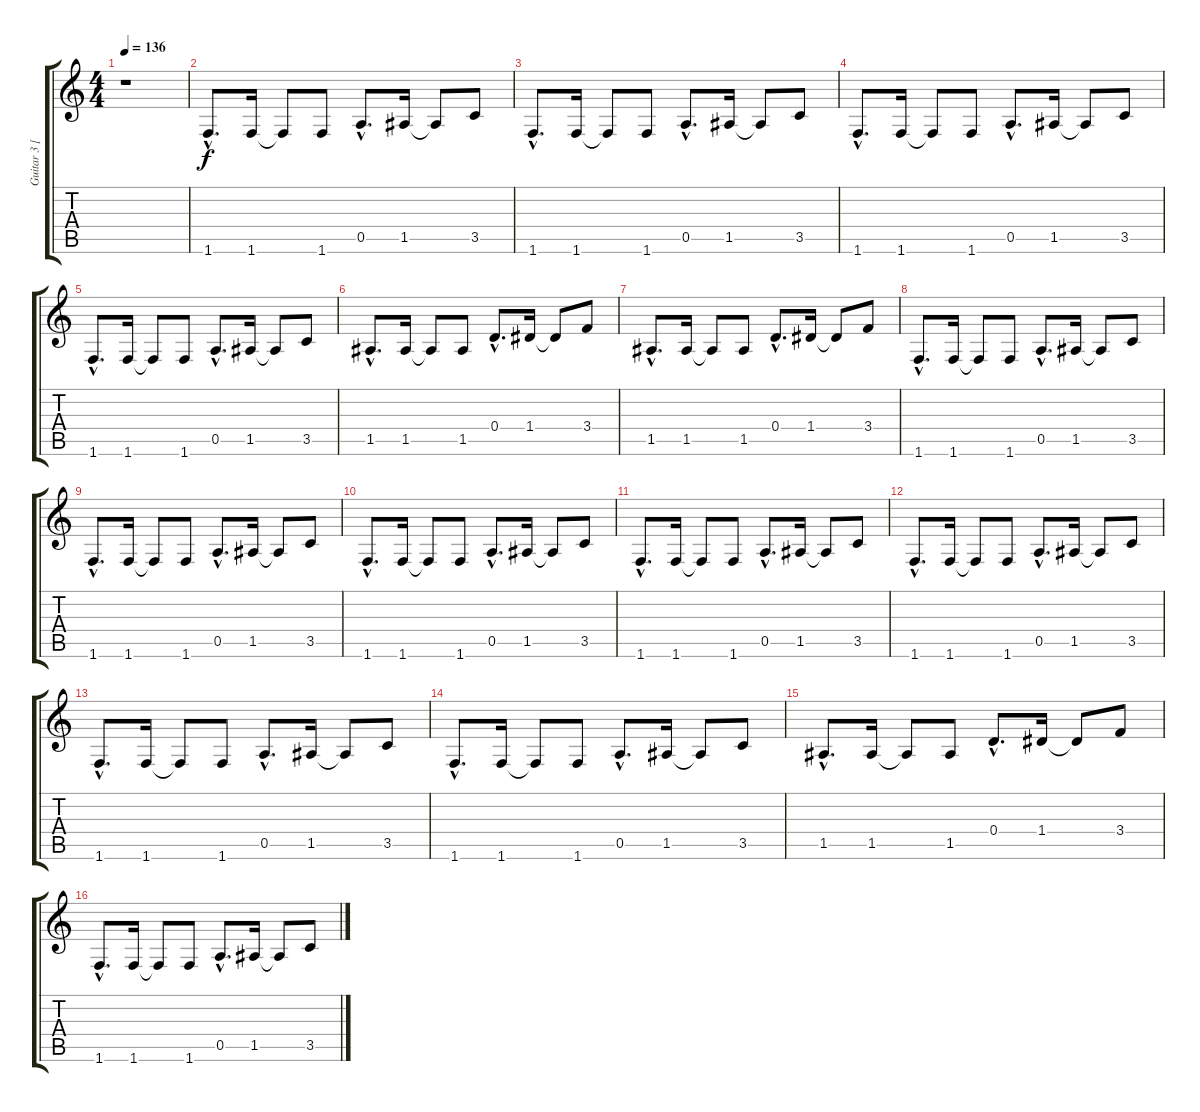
\track ("Guitar 3 [Bass arrg. for Guitar]" "Guitar 3 [") {instrument electricguitarclean}
\staff {score tabs}
\tuning (E4 B3 G3 D3 A2 E2) {hide}
\ts (4 4)
\tempo 136
\clef g2
\ks c
r.1{dy f} |
1.6{hac}.8{d} 1.6.16 1.6{t}.8 1.6.8 0.5{hac}.8{d} 1.5.16 1.5{t}.8 3.5.8 |
1.6{hac}.8{d} 1.6.16 1.6{t}.8 1.6.8 0.5{hac}.8{d} 1.5.16 1.5{t}.8 3.5.8 |
1.6{hac}.8{d} 1.6.16 1.6{t}.8 1.6.8 0.5{hac}.8{d} 1.5.16 1.5{t}.8 3.5.8 |
1.6{hac}.8{d} 1.6.16 1.6{t}.8 1.6.8 0.5{hac}.8{d} 1.5.16 1.5{t}.8 3.5.8 |
1.5{hac}.8{d} 1.5.16 1.5{t}.8 1.5.8 0.4{hac}.8{d} 1.4.16 1.4{t}.8 3.4.8 |
1.5{hac}.8{d} 1.5.16 1.5{t}.8 1.5.8 0.4{hac}.8{d} 1.4.16 1.4{t}.8 3.4.8 |
1.6{hac}.8{d} 1.6.16 1.6{t}.8 1.6.8 0.5{hac}.8{d} 1.5.16 1.5{t}.8 3.5.8 |
1.6{hac}.8{d} 1.6.16 1.6{t}.8 1.6.8 0.5{hac}.8{d} 1.5.16 1.5{t}.8 3.5.8 |
1.6{hac}.8{d} 1.6.16 1.6{t}.8 1.6.8 0.5{hac}.8{d} 1.5.16 1.5{t}.8 3.5.8 |
1.6{hac}.8{d} 1.6.16 1.6{t}.8 1.6.8 0.5{hac}.8{d} 1.5.16 1.5{t}.8 3.5.8 |
1.6{hac}.8{d} 1.6.16 1.6{t}.8 1.6.8 0.5{hac}.8{d} 1.5.16 1.5{t}.8 3.5.8 |
1.6{hac}.8{d} 1.6.16 1.6{t}.8 1.6.8 0.5{hac}.8{d} 1.5.16 1.5{t}.8 3.5.8 |
1.6{hac}.8{d} 1.6.16 1.6{t}.8 1.6.8 0.5{hac}.8{d} 1.5.16 1.5{t}.8 3.5.8 |
1.5{hac}.8{d} 1.5.16 1.5{t}.8 1.5.8 0.4{hac}.8{d} 1.4.16 1.4{t}.8 3.4.8 |
1.6{hac}.8{d} 1.6.16 1.6{t}.8 1.6.8 0.5{hac}.8{d} 1.5.16 1.5{t}.8 3.5.8
